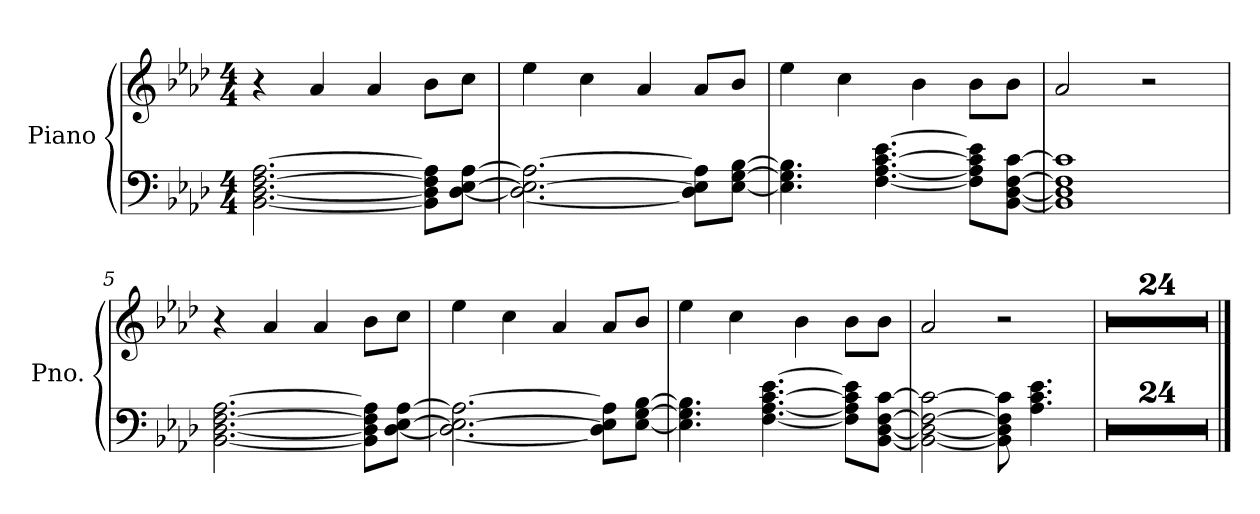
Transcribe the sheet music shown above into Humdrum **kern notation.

**kern	**kern
*part1	*part1
*staff2	*staff1
*I"Piano	*
*I'Pno.	*
*clefF4	*clefG2
*k[b-e-a-d-]	*k[b-e-a-d-]
*M4/4	*M4/4
*MM192	*MM192
=1	=1
[2.BB-\ [2.D-\ [2.F\ [2.A-\	4r
.	4a-/
.	4a-/
8BB-\] 8D-\] 8F\] 8A-\]L	8b-\L
[8D-\ [8E-\ [8A-\J	8cc\J
=2	=2
2.D-\_ 2.E-\_ 2.A-\_	4ee-\
.	4cc\
.	4a-/
8D-\] 8E-\] 8A-\]L	8a-/L
[8E-\ [8G\ [8B-\J	8b-/J
=3	=3
4.E-\] 4.G\] 4.B-\]	4ee-\
.	4cc\
[4.F\ [4.A-\ [4.c\ [4.e-\	.
.	4b-\
8F\] 8A-\] 8c\] 8e-\]L	8b-\L
[8BB-\ [8D-\ [8F\ [8c\J	8b-\J
=4	=4
1BB-] 1D-] 1F] 1c]	2a-/
.	2r
=5	=5
[2.BB-\ [2.D-\ [2.F\ [2.A-\	4r
.	4a-/
.	4a-/
8BB-\] 8D-\] 8F\] 8A-\]L	8b-\L
[8D-\ [8E-\ [8A-\J	8cc\J
=6	=6
2.D-\_ 2.E-\_ 2.A-\_	4ee-\
.	4cc\
.	4a-/
8D-\] 8E-\] 8A-\]L	8a-/L
[8E-\ [8G\ [8B-\J	8b-/J
=7	=7
4.E-\] 4.G\] 4.B-\]	4ee-\
.	4cc\
[4.F\ [4.A-\ [4.c\ [4.e-\	.
.	4b-\
8F\] 8A-\] 8c\] 8e-\]L	8b-\L
[8BB-\ [8D-\ [8F\ [8c\J	8b-\J
!!LO:LB:g=z
=8	=8
2BB-\_ 2D-\_ 2F\_ 2c\_	2a-/
8BB-\] 8D-\] 8F\] 8c\]	2r
4.A-\ 4.c\ 4.e-\	.
=9	=9
1r	1r
=10	=10
1r	1r
=11	=11
1r	1r
=12	=12
1r	1r
=13	=13
1r	1r
=14	=14
1r	1r
=15	=15
1r	1r
=16	=16
1r	1r
=17	=17
1r	1r
=18	=18
1r	1r
=19	=19
1r	1r
=20	=20
1r	1r
=21	=21
1r	1r
=22	=22
1r	1r
=23	=23
1r	1r
!!LO:LB:g=z
=24	=24
1r	1r
=25	=25
1r	1r
=26	=26
1r	1r
=27	=27
1r	1r
=28	=28
1r	1r
=29	=29
1r	1r
=30	=30
1r	1r
=31	=31
1r	1r
=32	=32
1r	1r
==	==
*-	*-
